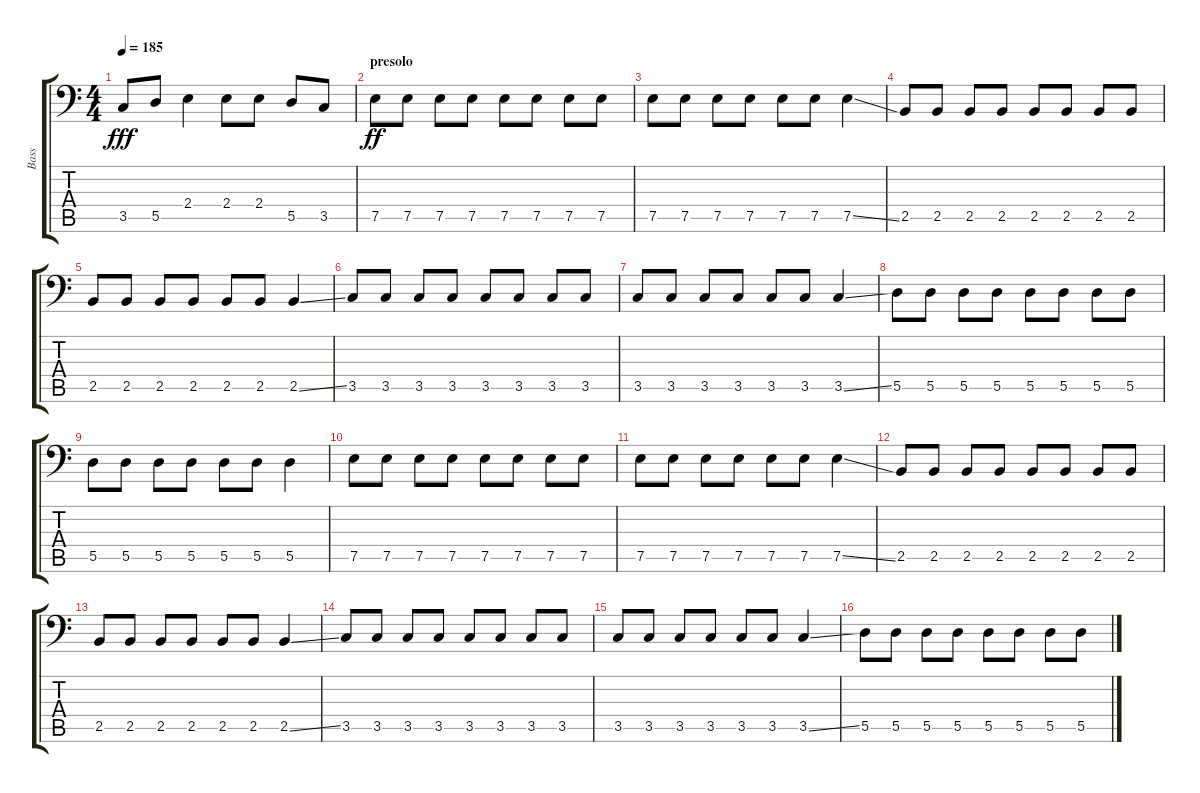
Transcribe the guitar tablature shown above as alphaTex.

\track ("Bass" "Bass") {instrument electricbassfinger}
\staff {score tabs}
\tuning (E3 B2 G2 D2 A1 E1) {hide}
\ts (4 4)
\tempo 185
\clef f4
\ks c
3.5.8{dy fff} 5.5.8 2.4.4 2.4.8 2.4.8 5.5.8 3.5.8 |
\section ("" "presolo")
7.5.8{dy ff} 7.5.8 7.5.8 7.5.8 7.5.8 7.5.8 7.5.8 7.5.8 |
7.5.8 7.5.8 7.5.8 7.5.8 7.5.8 7.5.8 7.5{ss}.4 |
2.5.8 2.5.8 2.5.8 2.5.8 2.5.8 2.5.8 2.5.8 2.5.8 |
2.5.8 2.5.8 2.5.8 2.5.8 2.5.8 2.5.8 2.5{ss}.4 |
3.5.8 3.5.8 3.5.8 3.5.8 3.5.8 3.5.8 3.5.8 3.5.8 |
3.5.8 3.5.8 3.5.8 3.5.8 3.5.8 3.5.8 3.5{ss}.4 |
5.5.8 5.5.8 5.5.8 5.5.8 5.5.8 5.5.8 5.5.8 5.5.8 |
5.5.8 5.5.8 5.5.8 5.5.8 5.5.8 5.5.8 5.5.4 |
7.5.8 7.5.8 7.5.8 7.5.8 7.5.8 7.5.8 7.5.8 7.5.8 |
7.5.8 7.5.8 7.5.8 7.5.8 7.5.8 7.5.8 7.5{ss}.4 |
2.5.8 2.5.8 2.5.8 2.5.8 2.5.8 2.5.8 2.5.8 2.5.8 |
2.5.8 2.5.8 2.5.8 2.5.8 2.5.8 2.5.8 2.5{ss}.4 |
3.5.8 3.5.8 3.5.8 3.5.8 3.5.8 3.5.8 3.5.8 3.5.8 |
3.5.8 3.5.8 3.5.8 3.5.8 3.5.8 3.5.8 3.5{ss}.4 |
5.5.8 5.5.8 5.5.8 5.5.8 5.5.8 5.5.8 5.5.8 5.5.8
